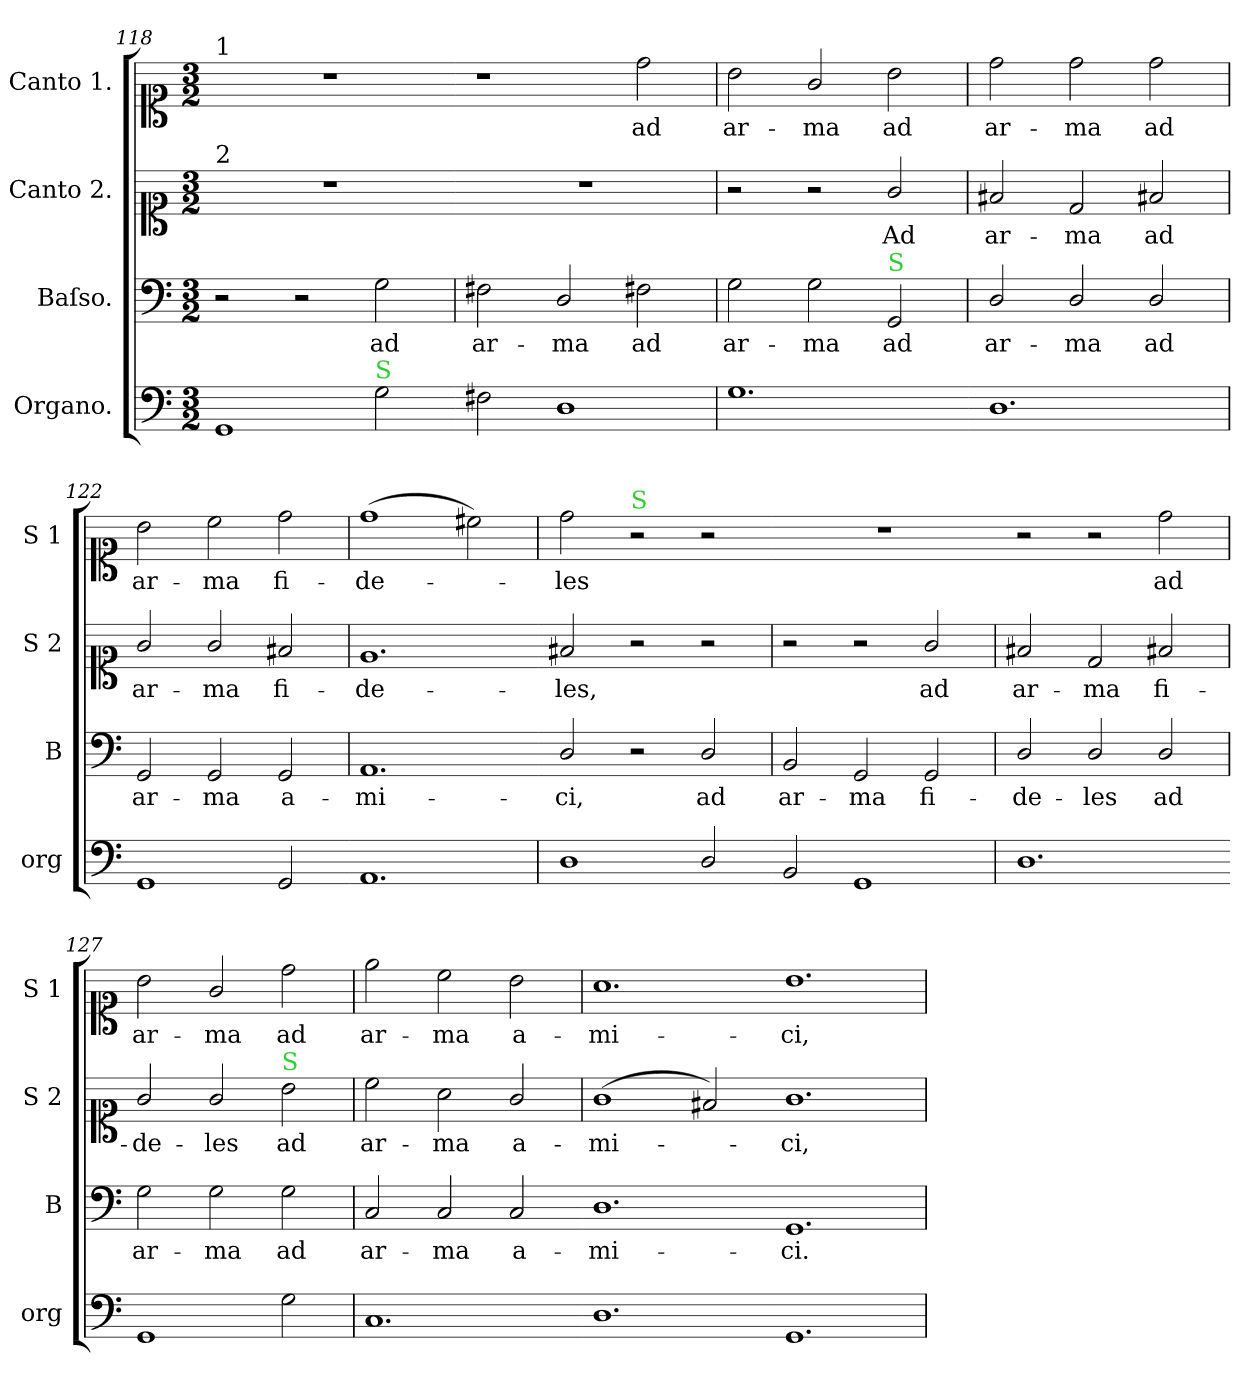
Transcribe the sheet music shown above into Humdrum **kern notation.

**kern	**kern	**text	**kern	**text	**kern	**text
*part4	*part3	*part3	*part2	*part2	*part1	*part1
*staff4	*staff3	*staff3	*staff2	*staff2	*staff1	*staff1
*I"Organo.	*I"Baſso.	*	*I"Canto 2.	*	*I"Canto 1.	*
*I'org	*I'B	*	*I'S 2	*	*I'S 1	*
*clefF4	*clefF4	*	*clefC1	*	*clefC1	*
*k[]	*k[]	*	*k[]	*	*k[]	*
*M3/2	*M3/2	*	*M3/2	*	*M3/2	*
=118	=118	=118	=118	=118	=118	=118
!	!	!	!	!	!LO:TX:a:t=1	!
!	!	!	!LO:TX:a:t=2	!	!	!
1GG/	2r	.	1.r	.	1.r	.
.	2r	.	.	.	.	.
!LO:TX:a:color=limegreen:t=S	!	!	!	!	!	!
2G\	2G\	ad	.	.	.	.
=119-	=119	=119	=119	=119	=119	=119
2F#X\	2F#X\	ar-	1.r	.	1r	.
1D\	2D/	-ma	.	.	.	.
!	!	!LO:LY:i	!	!	!	!
.	2F#X\	ad	.	.	2dd\	ad
=120	=120	=120	=120	=120	=120	=120
!	!	!LO:LY:i	!	!	!	!
1.G\	2G\	ar-	2r	.	2b\	ar-
!	!	!LO:LY:i	!	!	!	!
.	2G\	-ma	2r	.	2g/	-ma
!	!LO:TX:a:color=limegreen:t=S	!	!	!	!	!
.	2GG/	ad	2g/	Ad	2b\	ad
=121-	=121	=121	=121	=121	=121	=121
1.D\	2D/	ar-	2f#X/	ar-	2dd\	ar-
.	2D/	-ma	2d/	-ma	2dd\	-ma
!	!	!LO:LY:i	!	!LO:LY:i	!	!LO:LY:i
.	2D/	ad	2f#X/	ad	2dd\	ad
=122	=122	=122	=122	=122	=122	=122
!	!	!LO:LY:i	!	!LO:LY:i	!	!LO:LY:i
1GG/	2GG/	ar-	2g/	ar-	2b\	ar-
!	!	!LO:LY:i	!	!LO:LY:i	!	!LO:LY:i
.	2GG/	-ma	2g/	-ma	2cc\	-ma
2GG/	2GG/	a-	2f#X/	fi-	2dd\	fi-
=123-	=123	=123	=123	=123	=123	=123
1.AA/	1.AA/	-mi-	1.e/	-de-	(1dd\	-de-
.	.	.	.	.	2cc#X\)	.
=124	=124-	=124	=124-	=124	=124	=124
1D\	2D/	-ci,	2f#X/	-les,	2dd\	-les
!	!	!	!	!	!LO:TX:a:color=limegreen:t=S	!
.	2r	.	2r	.	2r	.
2D/	2D/	ad	2r	.	2r	.
=125-	=125	=125-	=125	=125-	=125-	=125-
2BB/	2BB/	ar-	2r	.	1.r	.
1GG/	2GG/	-ma	2r	.	.	.
.	2GG/	fi-	2g/	ad	.	.
=126	=126	=126-	=126	=126-	=126-	=126-
1.D\	2D/	-de-	2f#X/	ar-	2r	.
.	2D/	-les	2d/	-ma	2r	.
.	2D/	ad	2f#X/	fi-	2dd\	ad
=127-	=127	=127	=127	=127	=127	=127
1GG/	2G\	ar-	2g/	-de-	2b\	ar-
.	2G\	-ma	2g/	-les	2g/	-ma
!	!	!	!LO:TX:a:color=limegreen:t=S	!	!	!
2G\	2G\	ad	2b\	ad	2dd\	ad
=128	=128	=128	=128	=128	=128	=128
1.C/	2C/	ar-	2cc\	ar-	2ee\	ar-
.	2C/	-ma	2a\	-ma	2cc\	-ma
.	2C/	a-	2g/	a-	2b\	a-
=129-	=129-	=129	=129	=129	=129	=129
1.D\	1.D\	-mi-	(<1g\	-mi-	1.a\	-mi-
.	.	.	2f#X/)	.	.	.
=130-	=130-	=130-	=130-	=130-	=130-	=130-
1.GG/	1.GG/	-ci.	1.g\	-ci,	1.b\	-ci,
=	=	=	=	=	=	=
*-	*-	*-	*-	*-	*-	*-
